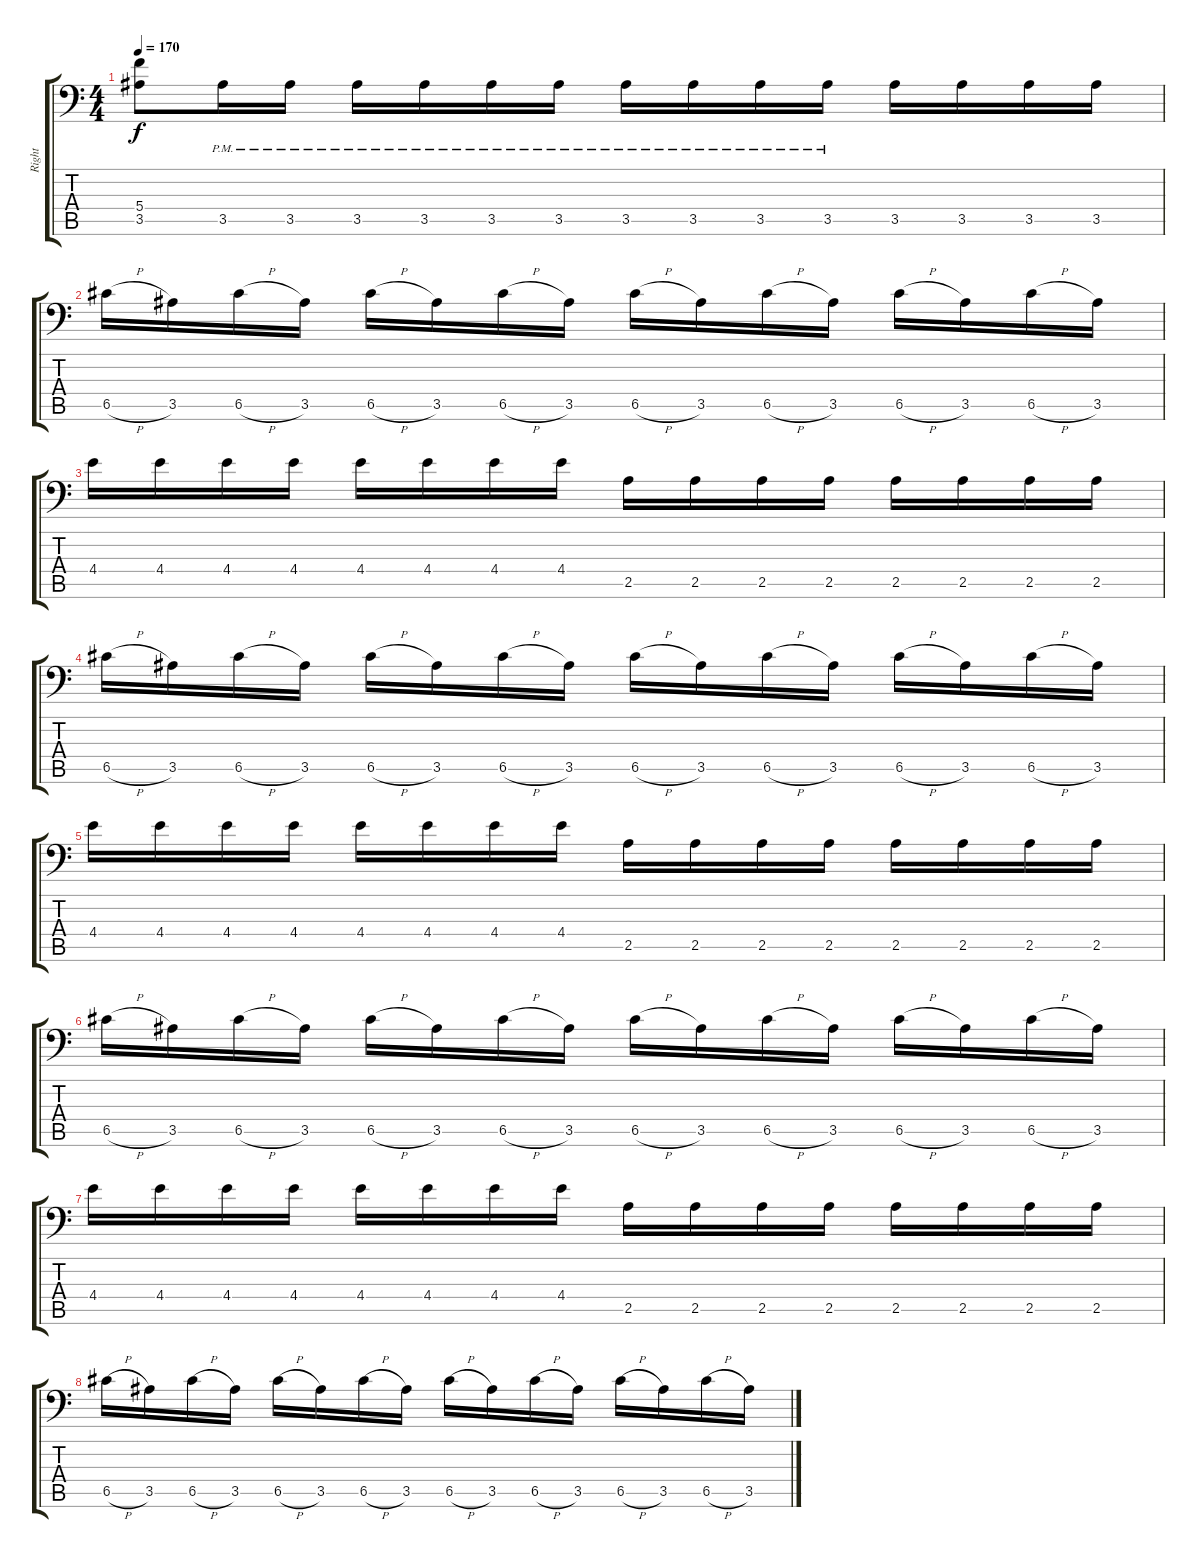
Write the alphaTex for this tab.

\track ("Right" "Right") {instrument distortionguitar}
\staff {score tabs}
\tuning (D4 A3 F3 C3 G2 A1) {hide}
\ts (4 4)
\tempo 170
\clef f4
\ks c
(5.4 3.5).8{dy f} 3.5{pm}.16 3.5{pm}.16 3.5{pm}.16 3.5{pm}.16 3.5{pm}.16 3.5{pm}.16 3.5{pm}.16 3.5{pm}.16 3.5{pm}.16 3.5{pm}.16 3.5.16 3.5.16 3.5.16 3.5.16 |
6.5{h}.16 3.5.16 6.5{h}.16 3.5.16 6.5{h}.16 3.5.16 6.5{h}.16 3.5.16 6.5{h}.16 3.5.16 6.5{h}.16 3.5.16 6.5{h}.16 3.5.16 6.5{h}.16 3.5.16 |
4.4.16 4.4.16 4.4.16 4.4.16 4.4.16 4.4.16 4.4.16 4.4.16 2.5.16 2.5.16 2.5.16 2.5.16 2.5.16 2.5.16 2.5.16 2.5.16 |
6.5{h}.16 3.5.16 6.5{h}.16 3.5.16 6.5{h}.16 3.5.16 6.5{h}.16 3.5.16 6.5{h}.16 3.5.16 6.5{h}.16 3.5.16 6.5{h}.16 3.5.16 6.5{h}.16 3.5.16 |
4.4.16 4.4.16 4.4.16 4.4.16 4.4.16 4.4.16 4.4.16 4.4.16 2.5.16 2.5.16 2.5.16 2.5.16 2.5.16 2.5.16 2.5.16 2.5.16 |
6.5{h}.16 3.5.16 6.5{h}.16 3.5.16 6.5{h}.16 3.5.16 6.5{h}.16 3.5.16 6.5{h}.16 3.5.16 6.5{h}.16 3.5.16 6.5{h}.16 3.5.16 6.5{h}.16 3.5.16 |
4.4.16 4.4.16 4.4.16 4.4.16 4.4.16 4.4.16 4.4.16 4.4.16 2.5.16 2.5.16 2.5.16 2.5.16 2.5.16 2.5.16 2.5.16 2.5.16 |
6.5{h}.16 3.5.16 6.5{h}.16 3.5.16 6.5{h}.16 3.5.16 6.5{h}.16 3.5.16 6.5{h}.16 3.5.16 6.5{h}.16 3.5.16 6.5{h}.16 3.5.16 6.5{h}.16 3.5.16
